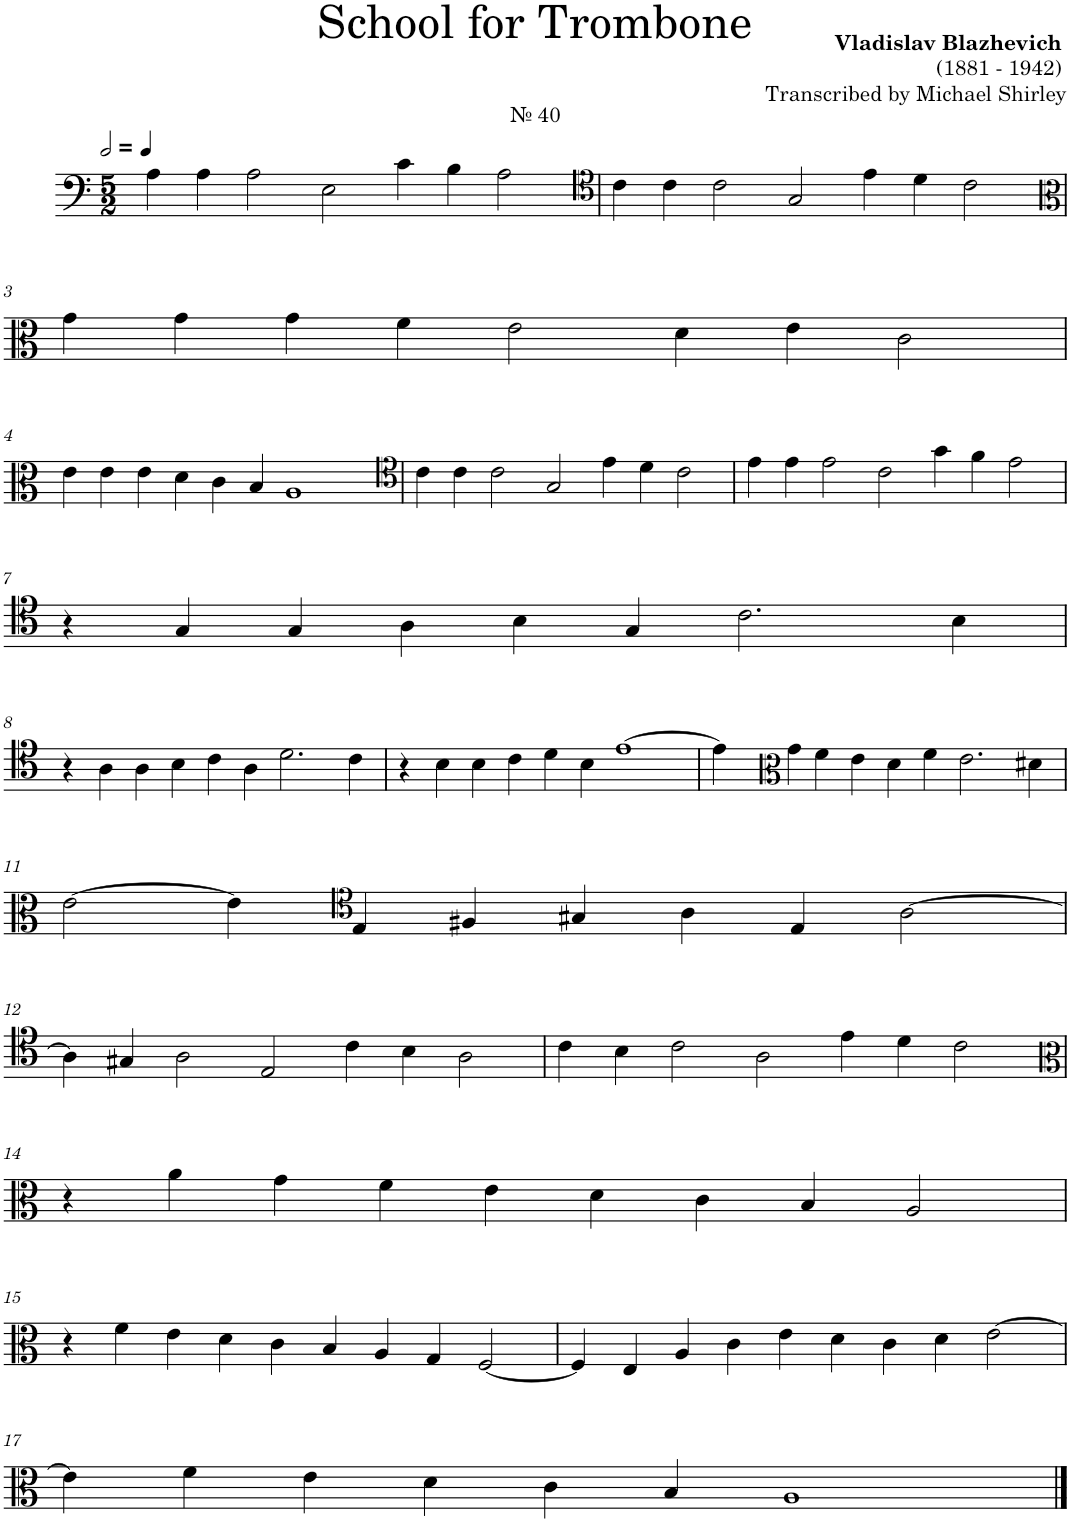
**kern
*part1
*staff1
*I"Trombone
*I'Tbn.
*clefF4
*k[]
*M5/2
=1
!LO:TX:a:t=№ 40
4A\
4A\
2A\
2E\
4c\
4B\
2A\
=2
*clefC4
4c\
4c\
2c\
2G/
4e\
4d\
2c\
!!LO:LB:g=z
=3
*clefC3
4g\
4g\
4g\
4f\
2e\
4d\
4e\
2c\
!!LO:LB:g=z
=4
4e\
4e\
4e\
4d\
4c\
4B/
1A
=5
*clefC4
4c\
4c\
2c\
2G/
4e\
4d\
2c\
=6
4e\
4e\
2e\
2c\
4g\
4f\
2e\
!!LO:LB:g=z
=7
4r
4G/
4G/
4A\
4B\
4G/
2.c\
4B\
!!LO:LB:g=z
=8
4r
4A\
4A\
4B\
4c\
4A\
2.d\
4c\
=9
4r
4B\
4B\
4c\
4d\
4B\
[1e
=10
4e\]
*clefC3
4g\
4f\
4e\
4d\
4f\
2.e\
4d#X\
!!LO:LB:g=z
=11
[2e\
4e\]
*clefC4
4E/
4F#X/
4G#X/
4A\
4E/
[2A\
!!LO:LB:g=z
=12
4A\]
4G#X/
2A\
2E/
4c\
4B\
2A\
=13
4c\
4B\
2c\
2A\
4e\
4d\
2c\
!!LO:LB:g=z
=14
*clefC3
4r
4a\
4g\
4f\
4e\
4d\
4c\
4B/
2A/
!!LO:LB:g=z
=15
4r
4f\
4e\
4d\
4c\
4B/
4A/
4G/
[2F/
=16
4F/]
4E/
4A/
4c\
4e\
4d\
4c\
4d\
[2e\
!!LO:LB:g=z
=17
4e\]
4f\
4e\
4d\
4c\
4B/
1A
==
*-
